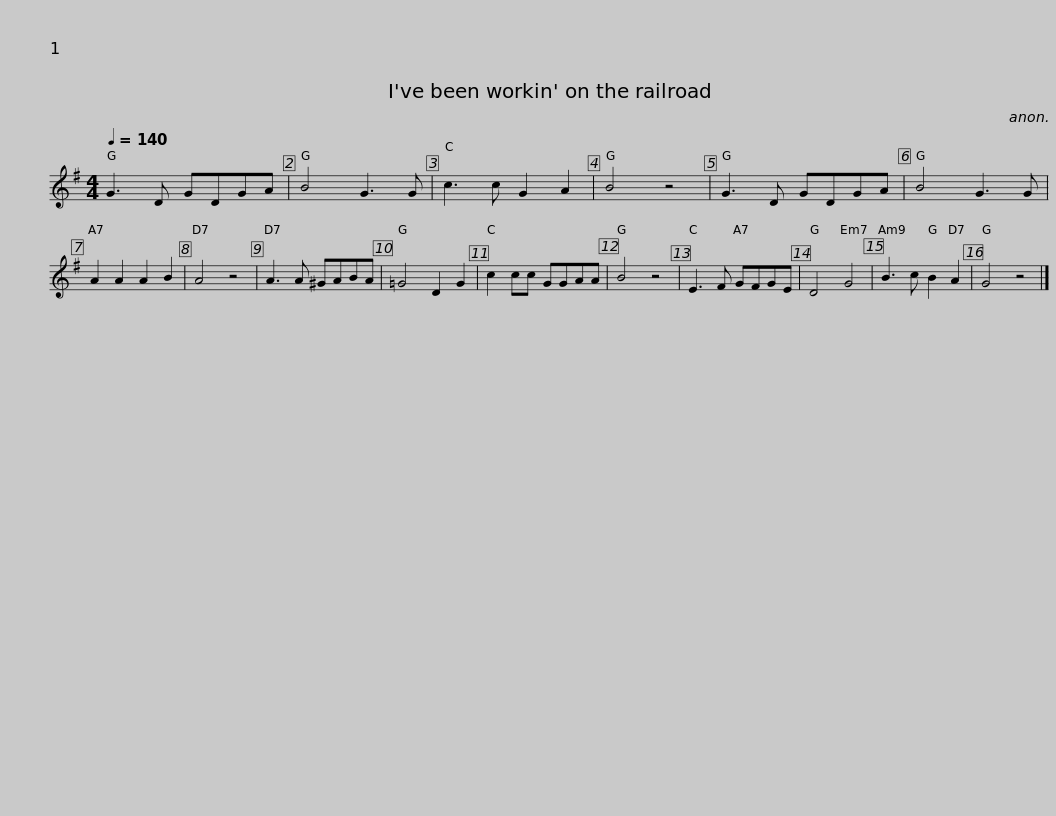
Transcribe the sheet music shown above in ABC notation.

X:1
L:1/8
Q:1/4=140
M:4/4
I:linebreak $
K:G
V:1 treble
V:1
 G3 D GDGA | B4 G3 G | c3 c G2 A2 | B4 z4 | G3 D GDGA | %5
 B4 G3 G | A2 A2 A2 B2 | A4 z4 |$ A3 A ^GABA | =G4 D2 G2 | %10
 c2 cc GGAA | B4 z4 | E3 F GFGE | D4 G4 | B3 c B2 A2 | %15
 G4 z4 |] %16
